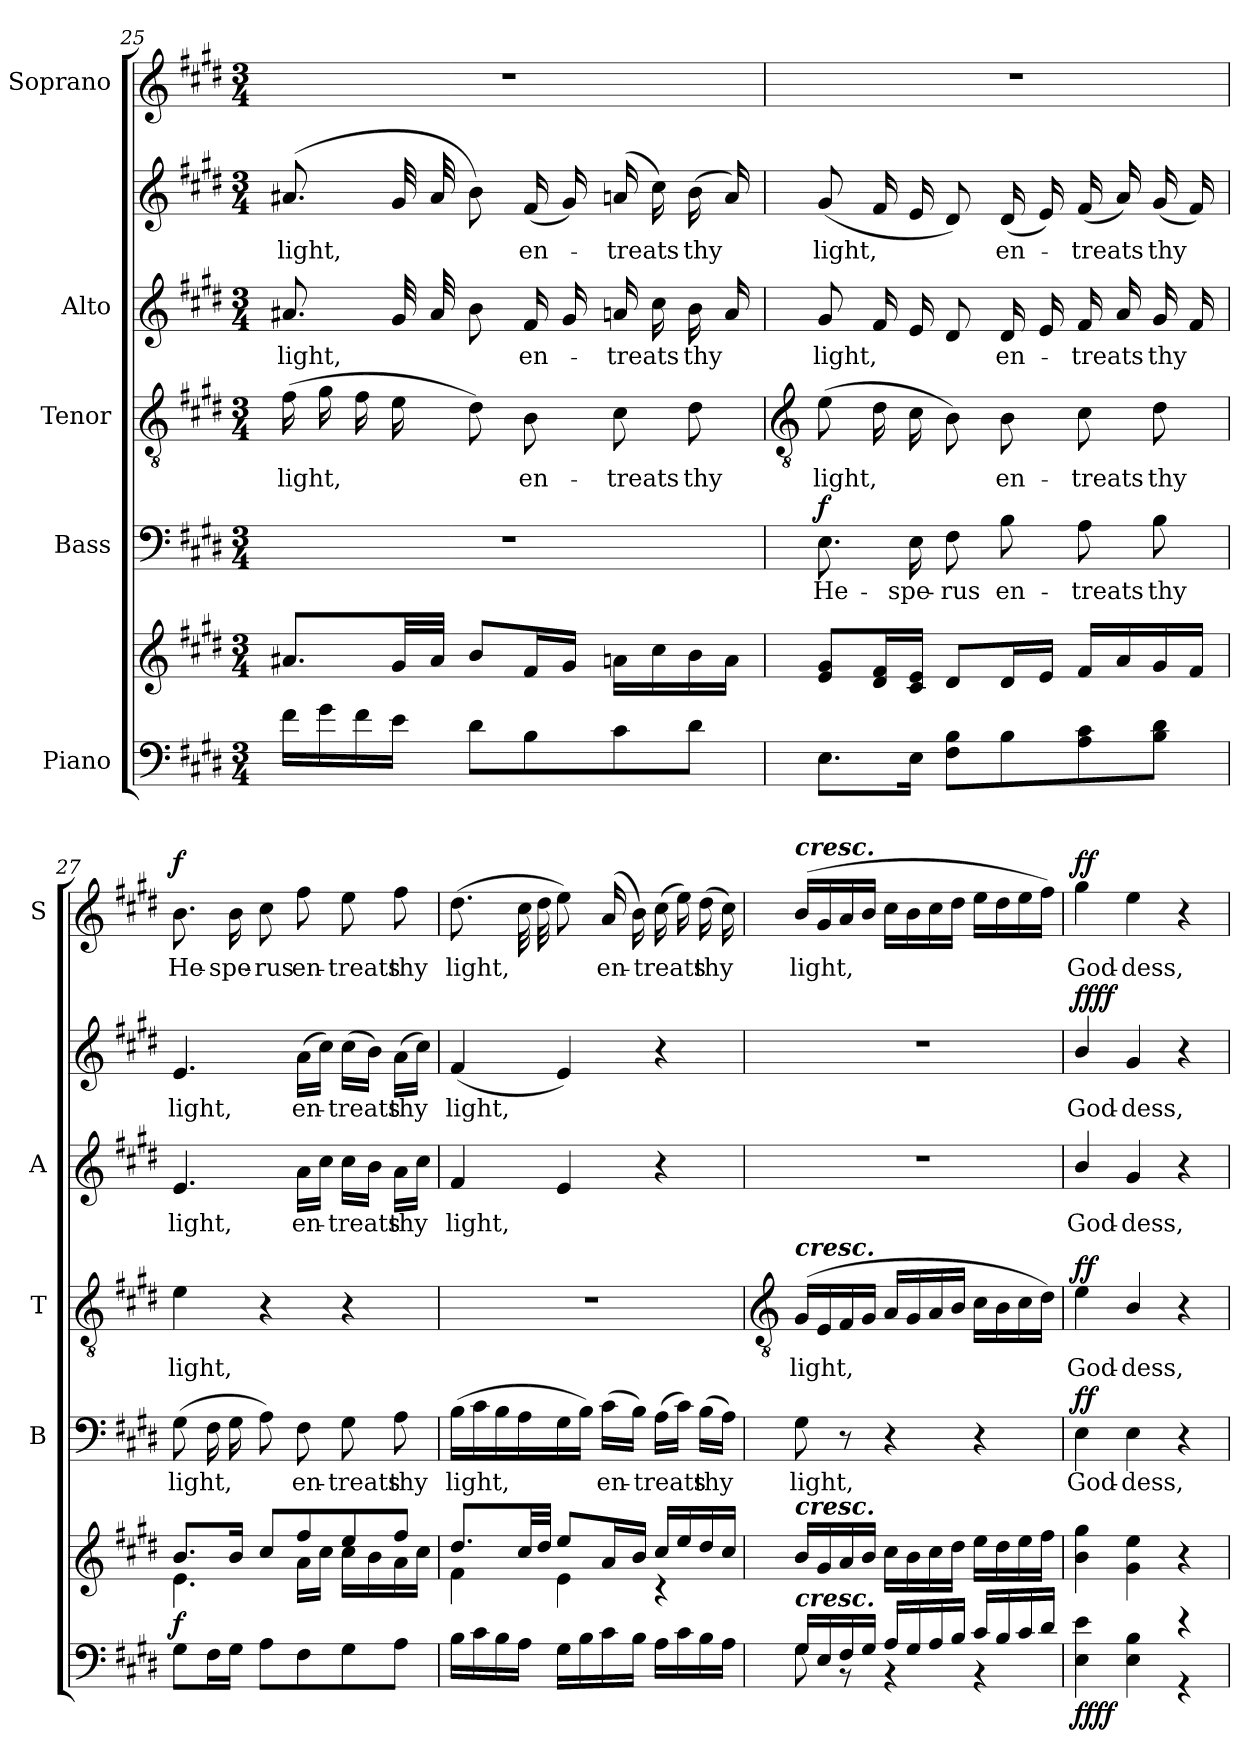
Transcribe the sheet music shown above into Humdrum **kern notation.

**kern	**kern	**dynam	**kern	**text	**dynam	**kern	**text	**dynam	**kern	**text	**kern	**text	**dynam	**kern	**text	**dynam
*part5	*part5	*part5	*part4	*part4	*part4	*part3	*part3	*part3	*part2	*part2	*part2	*part2	*part2	*part1	*part1	*part1
*staff7	*staff6	*staff6/7	*staff5	*staff5	*staff5	*staff4	*staff4	*staff4	*staff3	*staff3	*staff2	*staff2	*staff2/3	*staff1	*staff1	*staff1
*I"Piano	*	*	*I"Bass	*	*	*I"Tenor	*	*	*I"Alto	*	*	*	*	*I"Soprano	*	*
*	*	*	*I'B	*	*	*I'T	*	*	*I'A	*	*	*	*	*I'S	*	*
*clefF4	*clefG2	*	*clefF4	*	*	*clefGv2	*	*	*	*	*clefG2	*	*	*clefG2	*	*
*k[f#c#g#d#]	*k[f#c#g#d#]	*	*k[f#c#g#d#]	*	*	*k[f#c#g#d#]	*	*	*k[f#c#g#d#]	*	*k[f#c#g#d#]	*	*	*k[f#c#g#d#]	*	*
*E:	*E:	*	*E:	*	*	*E:	*	*	*E:	*	*E:	*	*	*E:	*	*
*M3/4	*M3/4	*	*M3/4	*	*	*M3/4	*	*	*M3/4	*	*M3/4	*	*	*M3/4	*	*
=25	=25	=25	=25	=25	=25	=25	=25	=25	=25	=25	=25	=25	=25	=25	=25	=25
!	!	!	!LO:N:vis=1	!	!	!	!LO:LY:b	!	!	!LO:LY:b	!	!LO:LY:b	!	!LO:N:vis=1	!	!
16f#LL	8.a#XL	.	2.r	.	.	(>16f#LL	light,	.	8.a#XL	light,	(<8.a#XL	light,	.	2.r	.	.
16g#	.	.	.	.	.	16g#	.	.	.	.	.	.	.	.	.	.
16f#	.	.	.	.	.	16f#	.	.	.	.	.	.	.	.	.	.
16eJJ	32g#LL	.	.	.	.	16e	.	.	32g#LL	.	32g#LL	.	.	.	.	.
.	32a#JJJ	.	.	.	.	.	.	.	32a#	.	32a#	.	.	.	.	.
8d#L	8bL	.	.	.	.	8d#J)	.	.	8bJ	.	8bJ)	.	.	.	.	.
!	!	!	!	!	!	!	!LO:LY:b	!	!	!LO:LY:b	!	!LO:LY:b	!	!	!	!
8B	16f#L	.	.	.	.	8B	en-	.	16f#LL	en-	(<16f#LL	en-	.	.	.	.
.	16g#JJ	.	.	.	.	.	.	.	16g#JJ	.	16g#JJ)	.	.	.	.	.
!	!	!	!	!	!	!	!LO:LY:b	!	!	!LO:LY:b	!	!LO:LY:b	!	!	!	!
8c#	16anLL	.	.	.	.	8c#	-treats	.	16anLL	treats	(>16anLL	treats	.	.	.	.
.	16cc#	.	.	.	.	.	.	.	16cc#JJ	.	16cc#JJ)	.	.	.	.	.
!	!	!	!	!	!	!	!LO:LY:b	!	!	!LO:LY:b	!	!LO:LY:b	!	!	!	!
8d#J	16b	.	.	.	.	8d#	thy	.	16bLL	thy	(<16bLL	thy	.	.	.	.
.	16aJJ	.	.	.	.	.	.	.	16aJJ	.	16aJJ)	.	.	.	.	.
!!LO:LB:g=z
=26	=26	=26	=26	=26	=26	=26	=26	=26	=26	=26	=26	=26	=26	=26	=26	=26
*	*	*	*	*	*	*clefGv2	*	*	*	*	*	*	*	*	*	*
*	*^	*	*	*	*	*	*	*	*	*	*	*	*	*	*	*
!	!	!	!	!	!LO:LY:b	!LO:DY:b	!	!LO:LY:b	!	!	!LO:LY:b	!	!LO:LY:b	!	!LO:N:vis=1	!	!
8.EL	8e/ 8g#/L	2ryy	.	8.E	He-	f	(>8eL	light,	.	8g#L	light,	(<8g#L	light,	.	2.r	.	.
.	16d#/ 16f#/L	.	.	.	.	.	16d#L	.	.	16f#L	.	16f#L	.	.	.	.	.
!	!	!	!	!	!LO:LY:b	!	!	!	!	!	!	!	!	!	!	!	!
16EJ	16c#/ 16e/JJ	.	.	16E	-spe-	.	16c#	.	.	16e	.	16e	.	.	.	.	.
!	!	!	!	!	!LO:LY:b	!	!	!	!	!	!	!	!	!	!	!	!
8F# 8BL	8d#/L	.	.	8F#	-rus	.	8BJ)	.	.	8d#J	.	8d#J)	.	.	.	.	.
!	!	!	!	!	!LO:LY:b	!	!	!LO:LY:b	!	!	!LO:LY:b	!	!LO:LY:b	!	!	!	!
8B	16d#/L	.	.	8B	en-	.	8B	en-	.	16d#LL	en-	(<16d#LL	en-	.	.	.	.
.	16e/JJ	.	.	.	.	.	.	.	.	16eJJ	.	16eJJ)	.	.	.	.	.
!	!	!	!	!	!LO:LY:b	!	!	!LO:LY:b	!	!	!LO:LY:b	!	!LO:LY:b	!	!	!	!
8A 8c#	16f#/LL	8ryy	.	8A	-treats	.	8c#	-treats	.	16f#LL	treats	(<16f#LL	treats	.	.	.	.
.	16a/	.	.	.	.	.	.	.	.	16aJJ	.	16aJJ)	.	.	.	.	.
!	!	!	!	!	!LO:LY:b	!	!	!LO:LY:b	!	!	!LO:LY:b	!	!LO:LY:b	!	!	!	!
8B 8d#J	16g#/	8ryy	.	8B	thy	.	8d#	thy	.	16g#LL	thy	(<16g#LL	thy	.	.	.	.
.	16f#/JJ	.	.	.	.	.	.	.	.	16f#JJ	.	16f#JJ)	.	.	.	.	.
=27	=27	=27	=27	=27	=27	=27	=27	=27	=27	=27	=27	=27	=27	=27	=27	=27	=27
!	!	!	!LO:DY:b	!	!LO:LY:b	!	!	!LO:LY:b	!	!	!LO:LY:b	!	!LO:LY:b	!	!	!LO:LY:b	!LO:DY:b
8G#L	8.b/L	4.e\	f	(>8G#L	light,	.	4e	light,	.	4.e	light,	4.e	light,	.	8.b	He-	f
16F#L	.	.	.	16F#L	.	.	.	.	.	.	.	.	.	.	.	.	.
!	!	!	!	!	!	!	!	!	!	!	!	!	!	!	!	!LO:LY:b	!
16G#JJ	16b/J	.	.	16G#	.	.	.	.	.	.	.	.	.	.	16b	-spe-	.
!	!	!	!	!	!	!	!	!	!	!	!	!	!	!	!	!LO:LY:b	!
8AL	8cc#/L	.	.	8AJ)	.	.	4r	.	.	.	.	.	.	.	8cc#	-rus	.
!	!	!	!	!	!LO:LY:b	!	!	!	!	!	!LO:LY:b	!	!LO:LY:b	!	!	!LO:LY:b	!
8F#	8ff#/	16a\LL	.	8F#	en-	.	.	.	.	16aLL	en-	(>16aLL	en-	.	8ff#	en-	.
.	.	16cc#\JJ	.	.	.	.	.	.	.	16cc#JJ	.	16cc#JJ)	.	.	.	.	.
!	!	!	!	!	!LO:LY:b	!	!	!	!	!	!LO:LY:b	!	!LO:LY:b	!	!	!LO:LY:b	!
8G#	8ee/	16cc#\LL	.	8G#	-treats	.	4r	.	.	16cc#LL	treats	(>16cc#LL	treats	.	8ee	-treats	.
.	.	16b\	.	.	.	.	.	.	.	16bJJ	.	16bJJ)	.	.	.	.	.
!	!	!	!	!	!LO:LY:b	!	!	!	!	!	!LO:LY:b	!	!LO:LY:b	!	!	!LO:LY:b	!
8AJ	8ff#/J	16a\	.	8A	thy	.	.	.	.	16aLL	thy	(>16aLL	thy	.	8ff#	thy	.
.	.	16cc#\JJ	.	.	.	.	.	.	.	16cc#JJ	.	16cc#JJ)	.	.	.	.	.
=28	=28	=28	=28	=28	=28	=28	=28	=28	=28	=28	=28	=28	=28	=28	=28	=28	=28
!	!	!	!	!	!LO:LY:b	!	!LO:N:vis=1	!	!	!	!LO:LY:b	!	!LO:LY:b	!	!	!LO:LY:b	!
16BLL	8.dd#/L	4f#\	.	(>16BLL	light,	.	2.r	.	.	4f#	light,	(<4f#	light,	.	(>8.dd#L	light,	.
16c#	.	.	.	16c#	.	.	.	.	.	.	.	.	.	.	.	.	.
16B	.	.	.	16B	.	.	.	.	.	.	.	.	.	.	.	.	.
16AJJ	32cc#/LL	.	.	16A	.	.	.	.	.	.	.	.	.	.	32cc#LL	.	.
.	32dd#/JJJ	.	.	.	.	.	.	.	.	.	.	.	.	.	32dd#	.	.
16G#LL	8ee/L	4e\	.	16G#	.	.	.	.	.	4e	.	4e)	.	.	8eeJ)	.	.
16B	.	.	.	16BJJ)	.	.	.	.	.	.	.	.	.	.	.	.	.
!	!	!	!	!	!LO:LY:b	!	!	!	!	!	!	!	!	!	!	!LO:LY:b	!
16c#	16a/L	.	.	(>16c#LL	en-	.	.	.	.	.	.	.	.	.	(<16aLL	en-	.
16BJJ	16b/JJ	.	.	16BJJ)	.	.	.	.	.	.	.	.	.	.	16bJJ)	.	.
!	!	!	!	!	!LO:LY:b	!	!	!	!	!	!	!	!	!	!	!LO:LY:b	!
16ALL	16cc#/LL	4r	.	(>16ALL	-treats	.	.	.	.	4r	.	4r	.	.	(>16cc#LL	treats	.
16c#	16ee/	.	.	16c#JJ)	.	.	.	.	.	.	.	.	.	.	16eeJJ)	.	.
!	!	!	!	!	!LO:LY:b	!	!	!	!	!	!	!	!	!	!	!LO:LY:b	!
16B	16dd#/	.	.	(>16BLL	thy	.	.	.	.	.	.	.	.	.	(>16dd#LL	thy	.
16AJJ	16cc#/JJ	.	.	16AJJ)	.	.	.	.	.	.	.	.	.	.	16cc#JJ)	.	.
*	*v	*v	*	*	*	*	*	*	*	*	*	*	*	*	*	*	*
!!LO:LB:g=z
=29	=29	=29	=29	=29	=29	=29	=29	=29	=29	=29	=29	=29	=29	=29	=29	=29
*	*	*	*	*	*	*clefGv2	*	*	*	*	*	*	*	*	*	*
*^	*	*	*	*	*	*	*	*	*	*	*	*	*	*	*	*
!	!	!	!	!	!	!	!	!	!	!	!	!	!	!	!LO:TX:a:Bi:t=cresc.	!	!
!	!	!	!	!	!	!	!LO:TX:a:Bi:t=cresc.	!	!	!	!	!	!	!	!	!	!
!	!	!LO:TX:a:Bi:t=cresc.	!	!	!	!	!	!	!	!	!	!	!	!	!	!	!
!LO:TX:a:Bi:t=cresc.	!	!	!	!	!	!	!	!	!	!	!	!	!	!	!	!	!
!	!	!	!	!	!LO:LY:b	!	!	!LO:LY:b	!	!LO:N:vis=1	!	!LO:N:vis=1	!	!	!	!LO:LY:b	!
16G#/LL	8G#\	16bLL	.	8G#	light,	.	(>16G#LL	light,	.	2.r	.	2.r	.	.	(>16bLL	light,	.
16E/	.	16g#	.	.	.	.	16E	.	.	.	.	.	.	.	16g#	.	.
16F#/	8r	16a	.	8r	.	.	16F#	.	.	.	.	.	.	.	16a	.	.
16G#/JJ	.	16bJJ	.	.	.	.	16G#JJ	.	.	.	.	.	.	.	16bJJ	.	.
16A/LL	4r	16cc#LL	.	4r	.	.	16ALL	.	.	.	.	.	.	.	16cc#LL	.	.
16G#/	.	16b	.	.	.	.	16G#	.	.	.	.	.	.	.	16b	.	.
16A/	.	16cc#	.	.	.	.	16A	.	.	.	.	.	.	.	16cc#	.	.
16B/JJ	.	16dd#JJ	.	.	.	.	16BJJ	.	.	.	.	.	.	.	16dd#JJ	.	.
16c#/LL	4r	16eeLL	.	4r	.	.	16c#LL	.	.	.	.	.	.	.	16eeLL	.	.
16B/	.	16dd#	.	.	.	.	16B	.	.	.	.	.	.	.	16dd#	.	.
16c#/	.	16ee	.	.	.	.	16c#	.	.	.	.	.	.	.	16ee	.	.
16d#/JJ	.	16ff#JJ	.	.	.	.	16d#JJ)	.	.	.	.	.	.	.	16ff#JJ)	.	.
=30	=30	=30	=30	=30	=30	=30	=30	=30	=30	=30	=30	=30	=30	=30	=30	=30	=30
!	!	!	!LO:DY:b=2	!	!LO:LY:b	!	!	!LO:LY:b	!	!	!LO:LY:b	!	!LO:LY:b	!	!	!LO:LY:b	!
!	!	!	!LO:DY:n=1:b	!	!	!LO:DY:b	!	!	!LO:DY:b	!	!	!	!	!LO:DY:b=2	!	!	!
!	!	!	!	!	!	!	!	!	!	!	!	!	!	!LO:DY:n=1:b	!	!	!LO:DY:b
2ryy	4E\ 4e\	4b 4gg#	ff ff	4E	God-	ff	4e	God-	ff	4b/	God-	4b/	God-	ff ff	4gg#	God-	ff
!	!	!	!	!	!LO:LY:b	!	!	!LO:LY:b	!	!	!LO:LY:b	!	!LO:LY:b	!	!	!LO:LY:b	!
.	4E\ 4B\	4g# 4ee	.	4E	-dess,	.	4B/	-dess,	.	4g#	-dess,	4g#	-dess,	.	4ee	-dess,	.
4r	4r	4r	.	4r	.	.	4r	.	.	4r	.	4r	.	.	4r	.	.
*v	*v	*	*	*	*	*	*	*	*	*	*	*	*	*	*	*	*
=	=	=	=	=	=	=	=	=	=	=	=	=	=	=	=	=
*-	*-	*-	*-	*-	*-	*-	*-	*-	*-	*-	*-	*-	*-	*-	*-	*-
